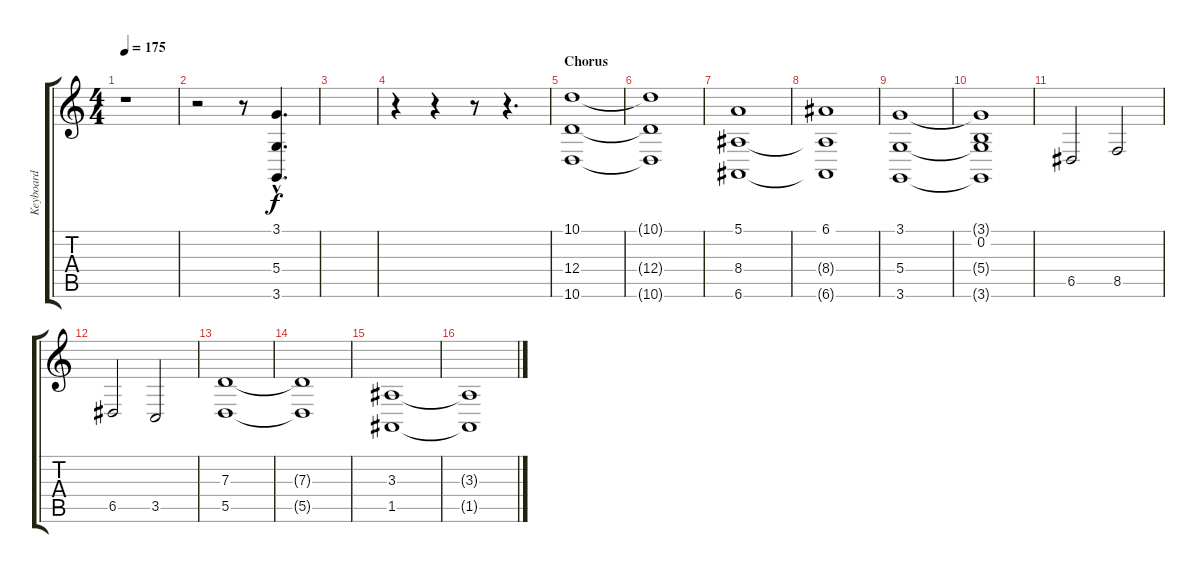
\track ("Keyboard" "Keyboard") {instrument stringensemble1}
\staff {score tabs}
\tuning (E4 B3 G3 D3 A2 E2) {hide}
\ts (4 4)
\tempo 175
\clef g2
\ks c
r.1{dy f} |
r.2 r.8 (3.1{hac} 5.4{hac} 3.6{hac}).4{d} |
|
r.4 r.4 r.8 r.4{d} |
\section ("" "Chorus")
(10.1 12.4 10.6).1{volume 9} |
(10.1{t} 12.4{t} 10.6{t}).1 |
(5.1 8.4 6.6).1 |
(6.1 8.4{t} 6.6{t}).1 |
(3.1 5.4 3.6).1 |
(3.1{t} 0.2 5.4{t} 3.6{t}).1 |
6.5.2 8.5.2 |
6.5.2 3.5.2 |
(7.3 5.5).1 |
(7.3{t} 5.5{t}).1 |
(3.3 1.5).1 |
(3.3{t} 1.5{t}).1
